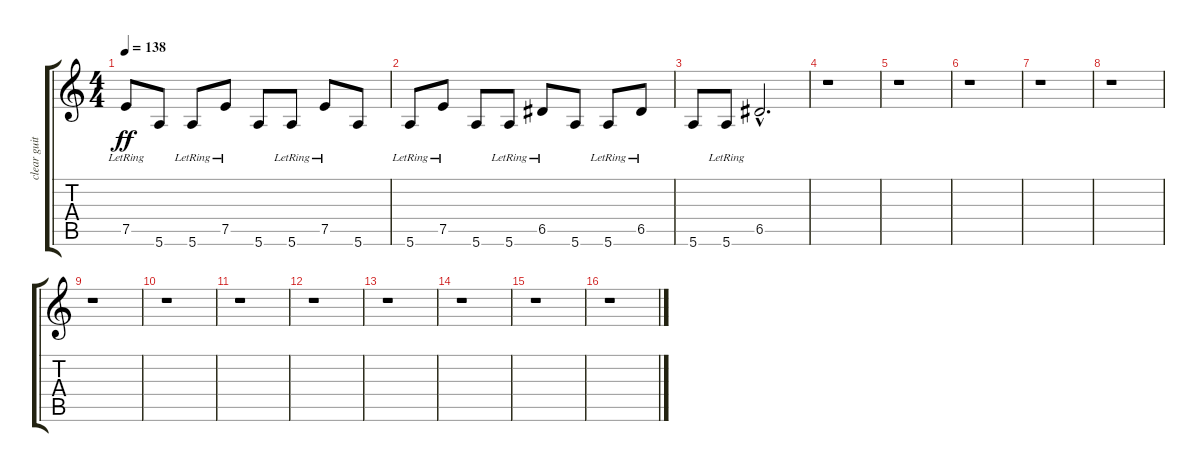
\track ("clear guitar 2" "clear guit") {instrument electricguitarjazz}
\staff {score tabs}
\tuning (E4 B3 G3 D3 A2 E2) {hide}
\ts (4 4)
\tempo 138
\clef g2
\ks c
7.5{lr}.8{dy ff} 5.6.8 5.6{lr}.8 7.5{lr}.8 5.6.8 5.6{lr}.8 7.5{lr}.8 5.6.8 |
5.6{lr}.8 7.5{lr}.8 5.6.8 5.6{lr}.8 6.5{lr}.8 5.6.8 5.6{lr}.8 6.5{lr}.8 |
5.6.8 5.6{lr}.8 6.5{hac}.2{d} |
r.1 |
r.1 |
r.1 |
r.1 |
r.1 |
r.1 |
r.1 |
r.1 |
r.1 |
r.1 |
r.1 |
r.1 |
r.1
